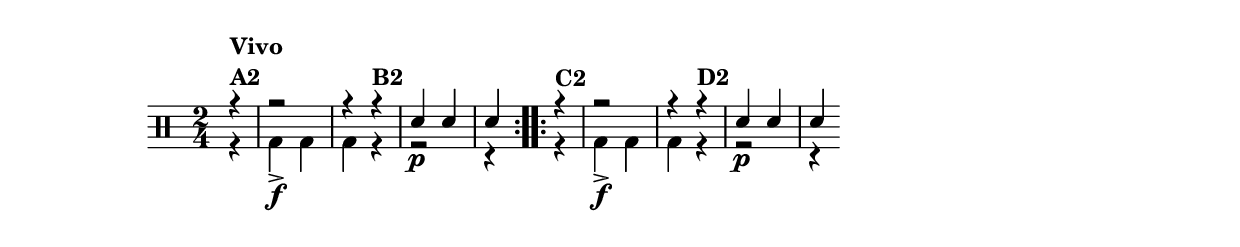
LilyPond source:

%-*- coding: utf-8 -*-

\version "2.10.00"

                                %\header {title = "variacoes sobre cravo branco na janela - variacao 2"}

\drums {

  \override Staff.TimeSignature #'style = #'()
  \time 2/4 
  \partial 4*1

  \context DrumVoice = "1" { }
  \context DrumVoice = "2" {  }

  <<
    {
      \repeat volta 2 {
        r4^\markup {\column {\bold  {Vivo A2}}} 
        r2
        r4

        r4^\markup{\bold {B2}}
        sn4\p sn 
        sn 



        
      }

      \repeat volta 2 {
        r4^\markup{\bold {C2}}
        r2
        r4
        
        r4^\markup{\bold {D2}}
        sn4\p sn 
        sn 
      }
    }


    \\

    {

      r4
      bd->\f
      bd 
      bd
      r

      r2
      r4


      r4
      bd->\f
      bd 
      bd
      r

      r2
      r4


    }

  >>

  \bar ":|"

}

